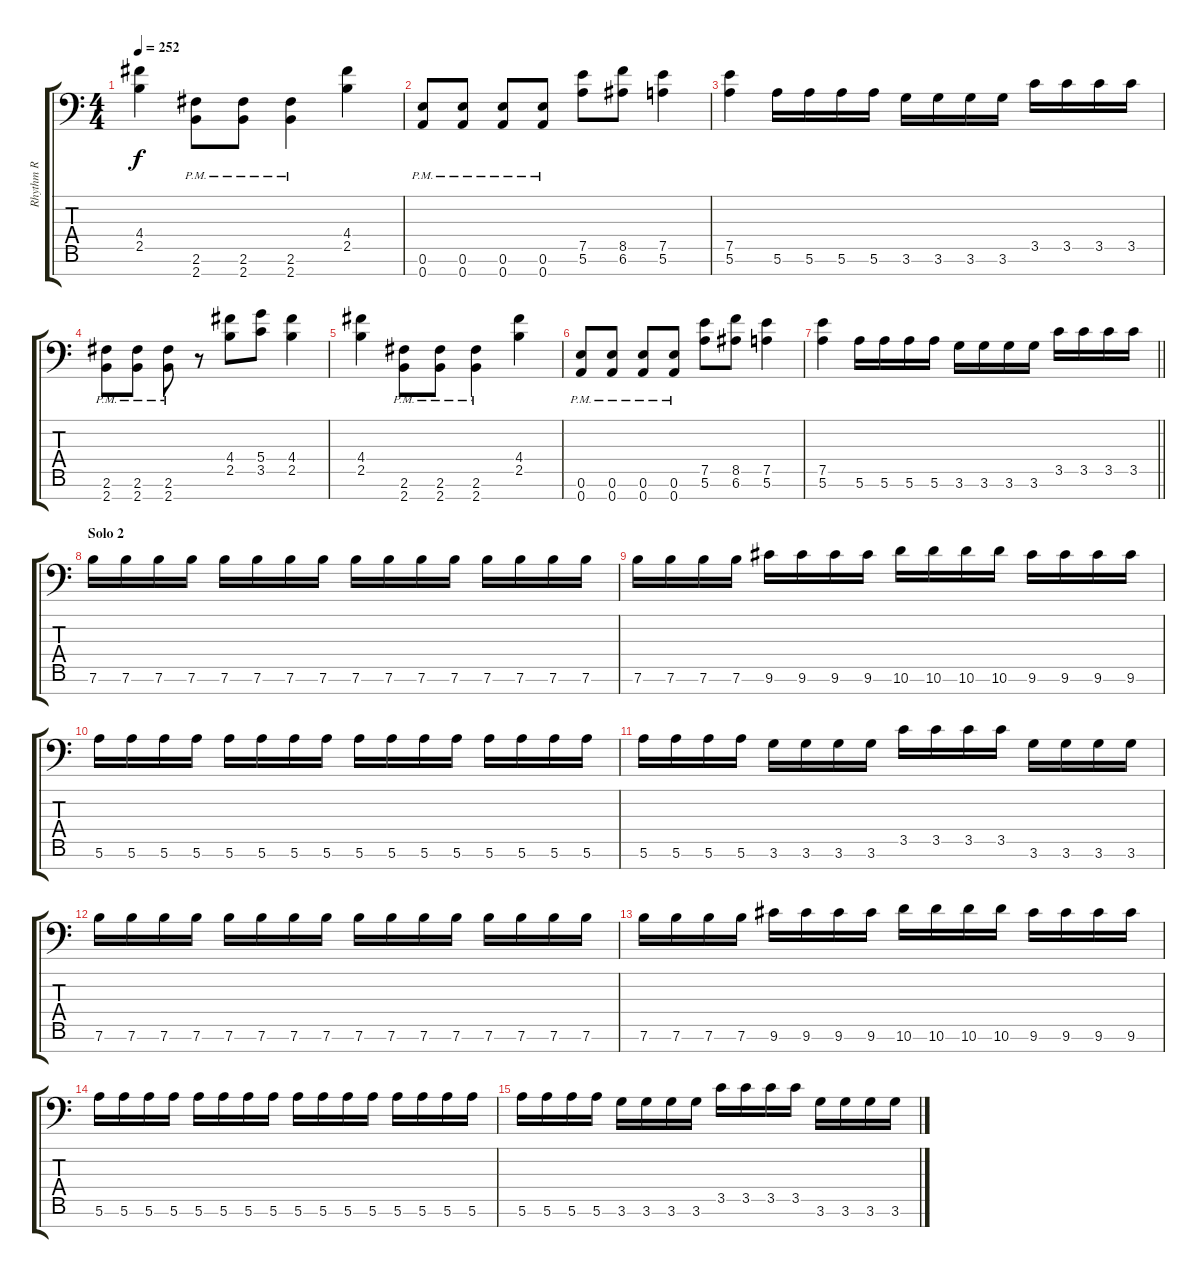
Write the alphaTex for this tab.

\track ("Rhythm R" "Rhythm R") {instrument overdrivenguitar}
\staff {score tabs}
\tuning (E4 B3 G3 D3 A2 E2 A1) {hide}
\ts (4 4)
\tempo 252
\clef f4
\ks c
(4.4 2.5).4{dy f} (2.6{pm} 2.7{pm}).8 (2.6{pm} 2.7{pm}).8 (2.6{pm} 2.7{pm}).4 (4.4 2.5).4 |
(0.6{pm} 0.7{pm}).8 (0.6{pm} 0.7{pm}).8 (0.6{pm} 0.7{pm}).8 (0.6{pm} 0.7{pm}).8 (7.5 5.6).8 (8.5 6.6).8 (7.5 5.6).4 |
(7.5 5.6).4 5.6.16 5.6.16 5.6.16 5.6.16 3.6.16 3.6.16 3.6.16 3.6.16 3.5.16 3.5.16 3.5.16 3.5.16 |
(2.6{pm} 2.7{pm}).8 (2.6{pm} 2.7{pm}).8 (2.6{pm} 2.7{pm}).8 r.8 (4.4 2.5).8 (5.4 3.5).8 (4.4 2.5).4 |
(4.4 2.5).4 (2.6{pm} 2.7{pm}).8 (2.6{pm} 2.7{pm}).8 (2.6{pm} 2.7{pm}).4 (4.4 2.5).4 |
(0.6{pm} 0.7{pm}).8 (0.6{pm} 0.7{pm}).8 (0.6{pm} 0.7{pm}).8 (0.6{pm} 0.7{pm}).8 (7.5 5.6).8 (8.5 6.6).8 (7.5 5.6).4 |
\barLineRight lightlight
(7.5 5.6).4 5.6.16 5.6.16 5.6.16 5.6.16 3.6.16 3.6.16 3.6.16 3.6.16 3.5.16 3.5.16 3.5.16 3.5.16 |
\section ("" "Solo 2")
7.6.16 7.6.16 7.6.16 7.6.16 7.6.16 7.6.16 7.6.16 7.6.16 7.6.16 7.6.16 7.6.16 7.6.16 7.6.16 7.6.16 7.6.16 7.6.16 |
7.6.16 7.6.16 7.6.16 7.6.16 9.6.16 9.6.16 9.6.16 9.6.16 10.6.16 10.6.16 10.6.16 10.6.16 9.6.16 9.6.16 9.6.16 9.6.16 |
5.6.16 5.6.16 5.6.16 5.6.16 5.6.16 5.6.16 5.6.16 5.6.16 5.6.16 5.6.16 5.6.16 5.6.16 5.6.16 5.6.16 5.6.16 5.6.16 |
5.6.16 5.6.16 5.6.16 5.6.16 3.6.16 3.6.16 3.6.16 3.6.16 3.5.16 3.5.16 3.5.16 3.5.16 3.6.16 3.6.16 3.6.16 3.6.16 |
7.6.16 7.6.16 7.6.16 7.6.16 7.6.16 7.6.16 7.6.16 7.6.16 7.6.16 7.6.16 7.6.16 7.6.16 7.6.16 7.6.16 7.6.16 7.6.16 |
7.6.16 7.6.16 7.6.16 7.6.16 9.6.16 9.6.16 9.6.16 9.6.16 10.6.16 10.6.16 10.6.16 10.6.16 9.6.16 9.6.16 9.6.16 9.6.16 |
5.6.16 5.6.16 5.6.16 5.6.16 5.6.16 5.6.16 5.6.16 5.6.16 5.6.16 5.6.16 5.6.16 5.6.16 5.6.16 5.6.16 5.6.16 5.6.16 |
5.6.16 5.6.16 5.6.16 5.6.16 3.6.16 3.6.16 3.6.16 3.6.16 3.5.16 3.5.16 3.5.16 3.5.16 3.6.16 3.6.16 3.6.16 3.6.16
